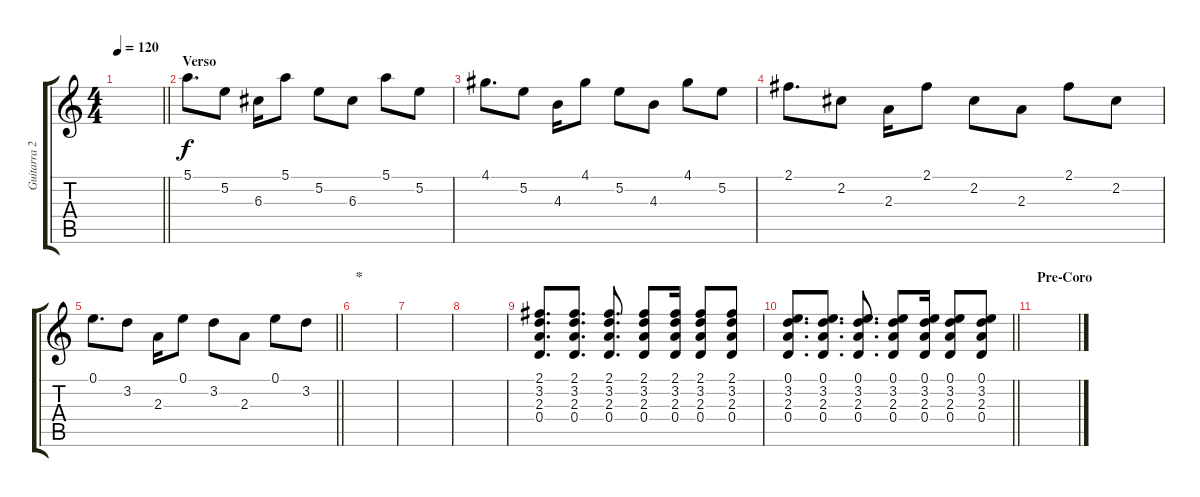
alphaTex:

\track ("Guitarra 2" "Guitarra 2") {instrument acousticguitarsteel}
\staff {score tabs}
\tuning (E4 B3 G3 D3 A2 E2) {hide}
\ts (4 4)
\tempo 120
\clef g2
\barLineRight lightlight
\ks c
|
\section ("" "Verso")
5.1.8{d} 5.2.8 6.3.16 5.1.8 5.2.8 6.3.8 5.1.8 5.2.8 |
4.1.8{d} 5.2.8 4.3.16 4.1.8 5.2.8 4.3.8 4.1.8 5.2.8 |
2.1.8{d} 2.2.8 2.3.16 2.1.8 2.2.8 2.3.8 2.1.8 2.2.8 |
\barLineRight lightlight
0.1.8{d} 3.2.8 2.3.16 0.1.8 3.2.8 2.3.8 0.1.8 3.2.8 |
\section ("" "*")
|
|
|
(2.1 3.2 2.3 0.4).8{d} (2.1 3.2 2.3 0.4).8{d} (2.1 3.2 2.3 0.4).8{d} (2.1 3.2 2.3 0.4).8 (2.1 3.2 2.3 0.4).16 (2.1 3.2 2.3 0.4).8 (2.1 3.2 2.3 0.4).8 |
\barLineRight lightlight
(0.1 3.2 2.3 0.4).8{d} (0.1 3.2 2.3 0.4).8{d} (0.1 3.2 2.3 0.4).8{d} (0.1 3.2 2.3 0.4).8 (0.1 3.2 2.3 0.4).16 (0.1 3.2 2.3 0.4).8 (0.1 3.2 2.3 0.4).8 |
\section ("" "Pre-Coro")
